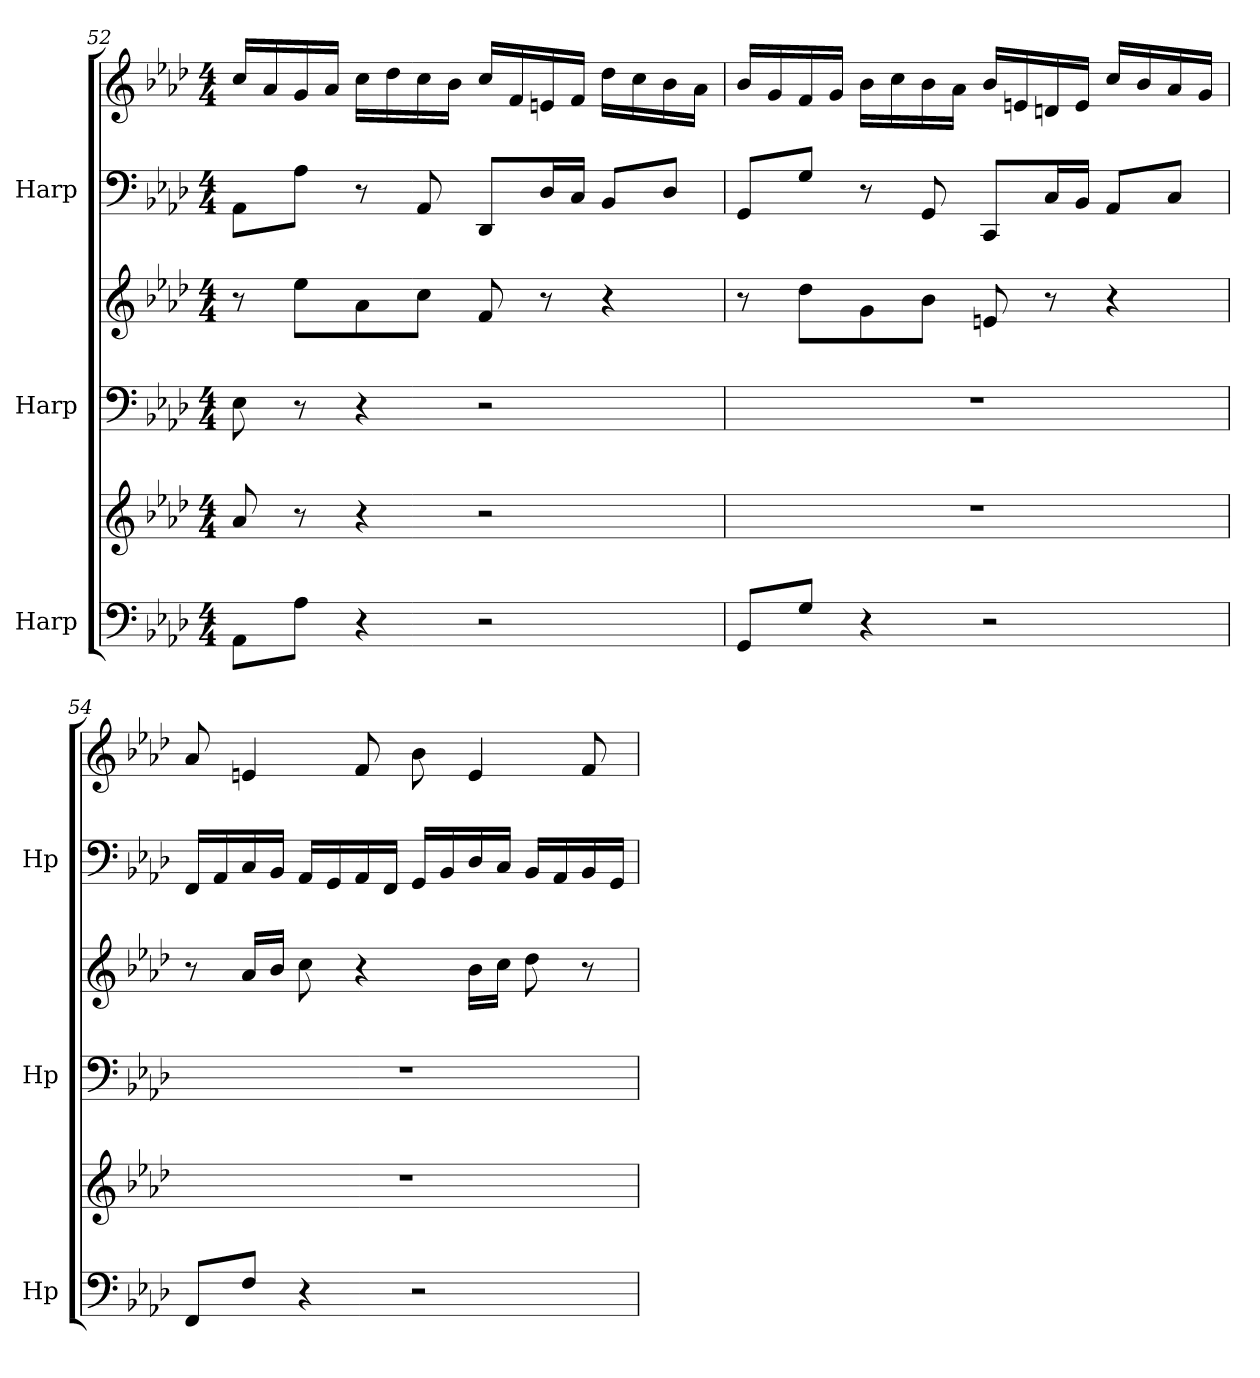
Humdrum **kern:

**kern	**kern	**kern	**kern	**kern	**kern
*part3	*part3	*part2	*part2	*part1	*part1
*staff6	*staff5	*staff4	*staff3	*staff2	*staff1
*I"Harp	*	*I"Harp	*	*I"Harp	*
*I'Hp	*	*I'Hp	*	*I'Hp	*
!!LO:LB:g=z
*clefF4	*clefG2	*clefF4	*clefG2	*clefF4	*clefG2
*k[b-e-a-d-]	*k[b-e-a-d-]	*k[b-e-a-d-]	*k[b-e-a-d-]	*k[b-e-a-d-]	*k[b-e-a-d-]
*M4/4	*M4/4	*M4/4	*M4/4	*M4/4	*M4/4
=52	=52	=52	=52	=52	=52
8AA-\L	8a-/	8E-\	8r	8AA-\L	16cc/LL
.	.	.	.	.	16a-/
8A-\J	8r	8r	8ee-\L	8A-\J	16g/
.	.	.	.	.	16a-/JJ
4r	4r	4r	8a-\	8r	16cc\LL
.	.	.	.	.	16dd-\
.	.	.	8cc\J	8AA-/	16cc\
.	.	.	.	.	16b-\JJ
2r	2r	2r	8f/	8DD-/L	16cc/LL
.	.	.	.	.	16f/
.	.	.	8r	16D-/L	16en/
.	.	.	.	16C/JJ	16f/JJ
.	.	.	4r	8BB-/L	16dd-\LL
.	.	.	.	.	16cc\
.	.	.	.	8D-/J	16b-\
.	.	.	.	.	16a-\JJ
=53	=53	=53	=53	=53	=53
8GG/L	1r	1r	8r	8GG/L	16b-/LL
.	.	.	.	.	16g/
8G/J	.	.	8dd-\L	8G/J	16f/
.	.	.	.	.	16g/JJ
4r	.	.	8g\	8r	16b-\LL
.	.	.	.	.	16cc\
.	.	.	8b-\J	8GG/	16b-\
.	.	.	.	.	16a-\JJ
2r	.	.	8en/	8CC/L	16b-/LL
.	.	.	.	.	16en/
.	.	.	8r	16C/L	16dn/
.	.	.	.	16BB-/JJ	16e/JJ
.	.	.	4r	8AA-/L	16cc/LL
.	.	.	.	.	16b-/
.	.	.	.	8C/J	16a-/
.	.	.	.	.	16g/JJ
!!LO:PB:g=z
=54	=54	=54	=54	=54	=54
8FF/L	1r	1r	8r	16FF/LL	8a-/
.	.	.	.	16AA-/	.
8F/J	.	.	16a-/LL	16C/	4en/
.	.	.	16b-/JJ	16BB-/JJ	.
4r	.	.	8cc\	16AA-/LL	.
.	.	.	.	16GG/	.
.	.	.	4r	16AA-/	8f/
.	.	.	.	16FF/JJ	.
2r	.	.	.	16GG/LL	8b-\
.	.	.	.	16BB-/	.
.	.	.	16b-\LL	16D-/	4e/
.	.	.	16cc\JJ	16C/JJ	.
.	.	.	8dd-\	16BB-/LL	.
.	.	.	.	16AA-/	.
.	.	.	8r	16BB-/	8f/
.	.	.	.	16GG/JJ	.
=	=	=	=	=	=
*-	*-	*-	*-	*-	*-
